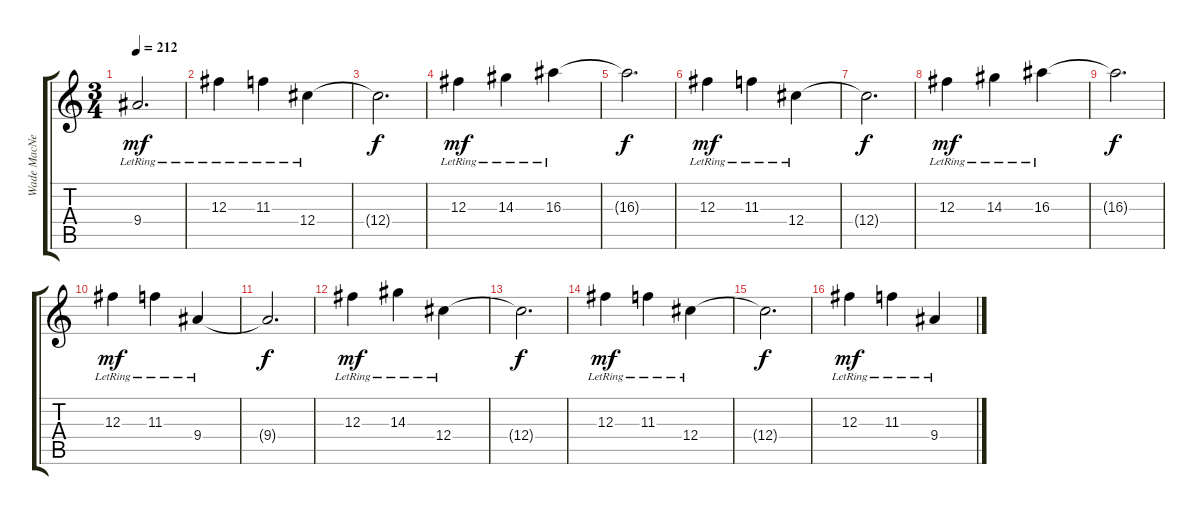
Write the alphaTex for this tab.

\track ("Wade MacNeil" "Wade MacNe") {instrument distortionguitar}
\staff {score tabs}
\tuning (Eb4 Bb3 Gb3 Db3 Ab2 Eb2) {hide}
\ts (3 4)
\tempo 212
\clef g2
\ks c
9.4{lr}.2{d dy mf} |
12.3{lr}.4 11.3{lr}.4 12.4{lr}.4 |
12.4{t}.2{d dy f} |
12.3{lr}.4{dy mf} 14.3{lr}.4 16.3{lr}.4 |
16.3{t}.2{d dy f} |
12.3{lr}.4{dy mf} 11.3{lr}.4 12.4{lr}.4 |
12.4{t}.2{d dy f} |
12.3{lr}.4{dy mf} 14.3{lr}.4 16.3{lr}.4 |
16.3{t}.2{d dy f} |
12.3{lr}.4{dy mf} 11.3{lr}.4 9.4{lr}.4 |
9.4{t}.2{d dy f} |
12.3{lr}.4{dy mf} 14.3{lr}.4 12.4{lr}.4 |
12.4{t}.2{d dy f} |
12.3{lr}.4{dy mf} 11.3{lr}.4 12.4{lr}.4 |
12.4{t}.2{d dy f} |
12.3{lr}.4{dy mf} 11.3{lr}.4 9.4{lr}.4
